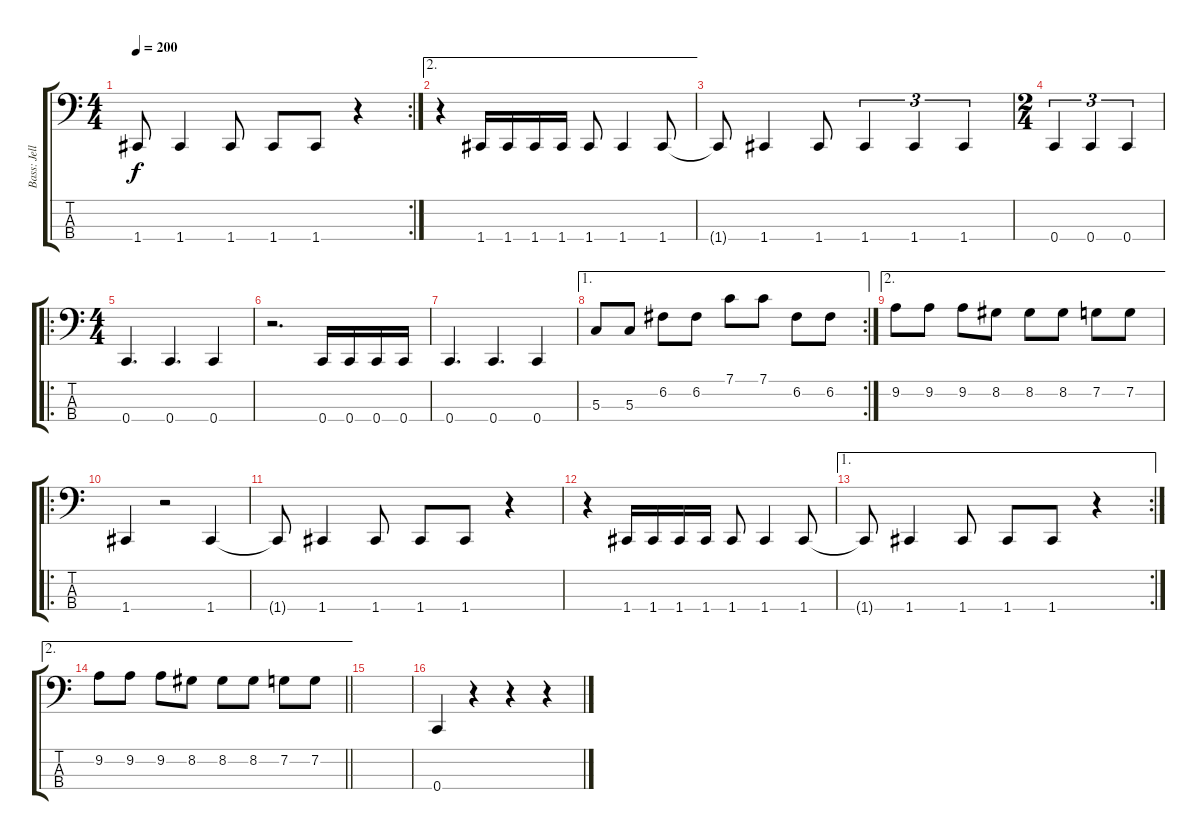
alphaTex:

\track ("Bass: Jelle" "Bass: Jell") {instrument electricbasspick}
\staff {score tabs}
\tuning (F2 C2 G1 C1) {hide}
\rc 2
\ts (4 4)
\tempo 200
\clef f4
\ks c
1.4{t}.8{dy f} 1.4.4 1.4.8 1.4.8 1.4.8 r.4 |
\ae 2
r.4 1.4.16 1.4.16 1.4.16 1.4.16 1.4.8 1.4.4 1.4.8 |
1.4{t}.8 1.4.4 1.4.8 1.4.4{tu (3 2)} 1.4.4{tu (3 2)} 1.4.4{tu (3 2)} |
\ts (2 4)
0.4.4{tu (3 2)} 0.4.4{tu (3 2)} 0.4.4{tu (3 2)} |
\ro
\ts (4 4)
0.4.4{d} 0.4.4{d} 0.4.4 |
r.2{d} 0.4.16 0.4.16 0.4.16 0.4.16 |
0.4.4{d} 0.4.4{d} 0.4.4 |
\ae 1
\rc 2
5.3.8 5.3.8 6.2.8 6.2.8 7.1.8 7.1.8 6.2.8 6.2.8 |
\ae 2
9.2.8 9.2.8 9.2.8 8.2.8 8.2.8 8.2.8 7.2.8 7.2.8 |
\ro
1.4.4 r.2 1.4.4 |
1.4{t}.8 1.4.4 1.4.8 1.4.8 1.4.8 r.4 |
r.4 1.4.16 1.4.16 1.4.16 1.4.16 1.4.8 1.4.4 1.4.8 |
\ae 1
\rc 2
1.4{t}.8 1.4.4 1.4.8 1.4.8 1.4.8 r.4 |
\ae 2
\barLineRight lightlight
9.2.8 9.2.8 9.2.8 8.2.8 8.2.8 8.2.8 7.2.8 7.2.8 |
|
0.4.4 r.4 r.4 r.4
